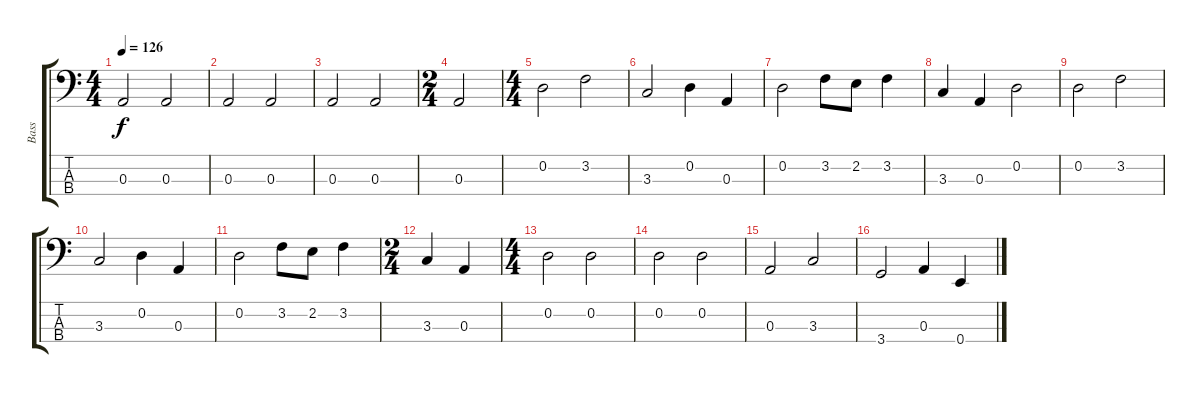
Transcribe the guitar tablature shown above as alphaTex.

\track ("Bass" "Bass") {instrument fretlessbass}
\staff {score tabs}
\tuning (G2 D2 A1 E1) {hide}
\ts (4 4)
\tempo 126
\clef f4
\ks c
0.3.2{dy f} 0.3.2 |
0.3.2 0.3.2 |
0.3.2 0.3.2 |
\ts (2 4)
0.3.2 |
\ts (4 4)
0.2.2 3.2.2 |
3.3.2 0.2.4 0.3.4 |
0.2.2 3.2.8 2.2.8 3.2.4 |
3.3.4 0.3.4 0.2.2 |
0.2.2 3.2.2 |
3.3.2 0.2.4 0.3.4 |
0.2.2 3.2.8 2.2.8 3.2.4 |
\ts (2 4)
3.3.4 0.3.4 |
\ts (4 4)
0.2.2 0.2.2 |
0.2.2 0.2.2 |
0.3.2 3.3.2 |
3.4.2 0.3.4 0.4.4
